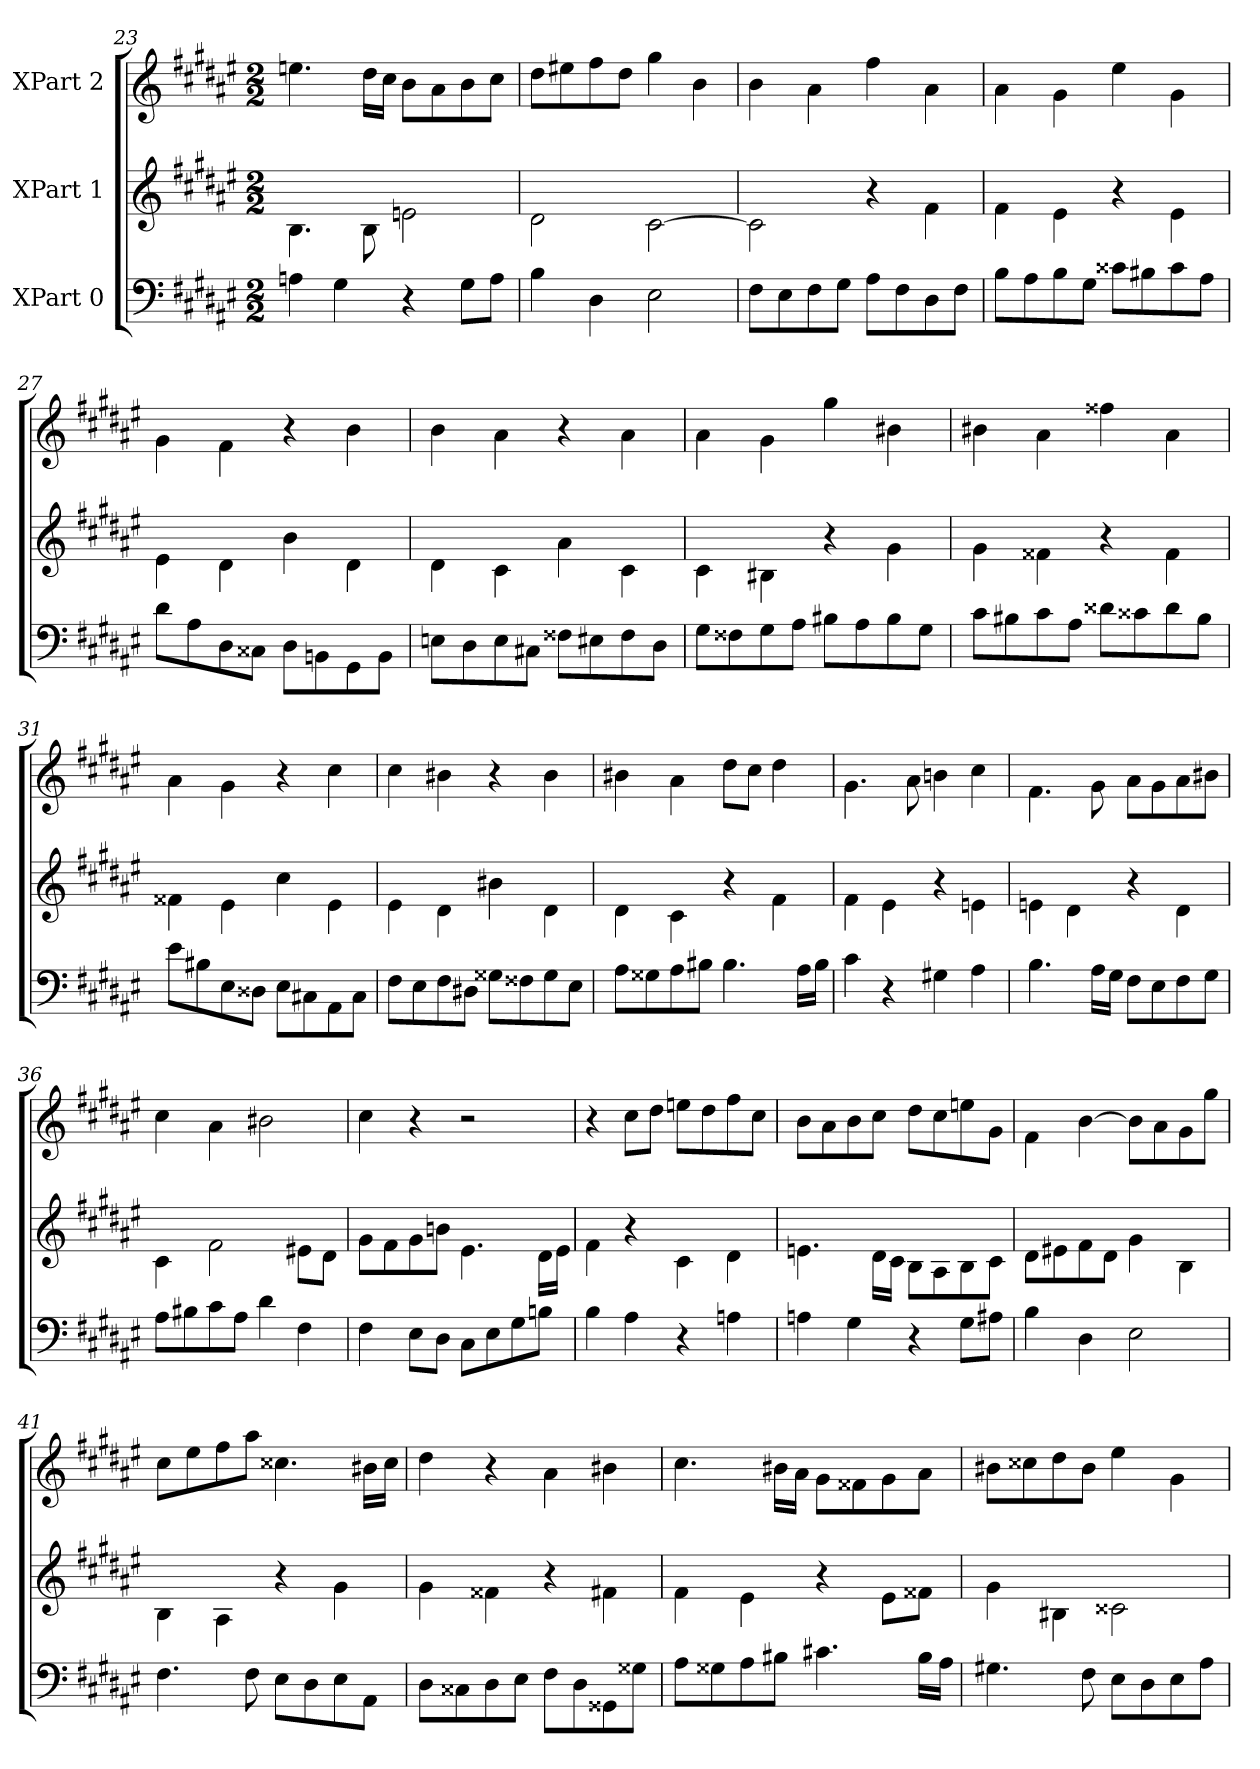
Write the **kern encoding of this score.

**kern	**kern	**kern
*part3	*part2	*part1
*staff3	*staff2	*staff1
*I"XPart 0	*I"XPart 1	*I"XPart 2
*clefF4	*clefG2	*clefG2
*k[f#c#g#d#a#e#]	*k[f#c#g#d#a#e#]	*k[f#c#g#d#a#e#]
*M2/2	*M2/2	*M2/2
=23	=23	=23
4An\	4.B\	4.een\
4G#\	.	.
.	8B\	16dd#\L
.	.	16cc#\J
4r	2en\	8b\L
.	.	8a#\
8G#\L	.	8b\
8A\J	.	8cc#\J
=24	=24	=24
4B\	2d#\	8dd#\L
.	.	8ee#X\
4D#\	.	8ff#\
.	.	8dd#\J
2E#\	[2c#\	4gg#\
.	.	4b\
=25	=25	=25
8F#\L	2c#\]	4b\
8E#\	.	.
8F#\	.	4a#\
8G#\J	.	.
8A#\L	4r	4ff#\
8F#\	.	.
8D#\	4f#\	4a#\
8F#\J	.	.
=26	=26	=26
8B\L	4f#\	4a#\
8A#\	.	.
8B\	4e#\	4g#\
8G#\J	.	.
8c##X\L	4r	4ee#\
8B#X\	.	.
8c##\	4e#\	4g#\
8A#\J	.	.
=27	=27	=27
8d#\L	4e#\	4g#\
8A#\	.	.
8D#\	4d#\	4f#\
8C##X\J	.	.
8D#\L	4b\	4r
8BBn\	.	.
8GG#\	4d#\	4b\
8BB\J	.	.
=28	=28	=28
8En\L	4d#\	4b\
8D#\	.	.
8E\	4c#\	4a#\
8C#X\J	.	.
8F##X\L	4a#\	4r
8E#X\	.	.
8F##\	4c#\	4a#\
8D#\J	.	.
=29	=29	=29
8G#\L	4c#\	4a#\
8F##X\	.	.
8G#\	4B#X\	4g#\
8A#\J	.	.
8B#X\L	4r	4gg#\
8A#\	.	.
8B#\	4g#\	4b#X\
8G#\J	.	.
=30	=30	=30
8c#\L	4g#\	4b#X\
8B#X\	.	.
8c#\	4f##X\	4a#\
8A#\J	.	.
8d##X\L	4r	4ff##X\
8c##X\	.	.
8d##\	4f##\	4a#\
8B#\J	.	.
=31	=31	=31
8e#\L	4f##X\	4a#\
8B#X\	.	.
8E#\	4e#\	4g#\
8D##X\J	.	.
8E#\L	4cc#\	4r
8C#X\	.	.
8AA#\	4e#\	4cc#\
8C#\J	.	.
=32	=32	=32
8F#\L	4e#\	4cc#\
8E#\	.	.
8F#\	4d#\	4b#X\
8D#X\J	.	.
8G##X\L	4b#X\	4r
8F##X\	.	.
8G##\	4d#\	4b#\
8E#\J	.	.
=33	=33	=33
8A#\L	4d#\	4b#X\
8G##X\	.	.
8A#\	4c#\	4a#\
8B#X\J	.	.
4.B#\	4r	8dd#\L
.	.	8cc#\J
.	4f#\	4dd#\
16A#\L	.	.
16B#\J	.	.
=34	=34	=34
4c#\	4f#\	4.g#\
4r	4e#\	.
.	.	8a#\
4G#X\	4r	4bn\
4A#\	4en\	4cc#\
=35	=35	=35
4.B\	4en\	4.f#\
.	4d#\	.
16A#\L	.	8g#\
16G#\J	.	.
8F#\L	4r	8a#\L
8E#\	.	8g#\
8F#\	4d#\	8a#\
8G#\J	.	8b#X\J
=36	=36	=36
8A#\L	4c#\	4cc#\
8B#X\	.	.
8c#\	2f#\	4a#\
8A#\J	.	.
4d#\	.	2b#X\
4F#\	8e#X\L	.
.	8d#\J	.
=37	=37	=37
4F#\	8g#\L	4cc#\
.	8f#\	.
8E#\L	8g#\	4r
8D#\J	8bn\J	.
8C#\L	4.e#\	2r
8E#\	.	.
8G#\	.	.
8Bn\J	16d#\L	.
.	16e#\J	.
=38	=38	=38
4B\	4f#\	4r
4A#\	4r	8cc#\L
.	.	8dd#\J
4r	4c#\	8een\L
.	.	8dd#\
4An\	4d#\	8ff#\
.	.	8cc#\J
=39	=39	=39
4An\	4.en\	8b\L
.	.	8a#\
4G#\	.	8b\
.	16d#\L	8cc#\J
.	16c#\J	.
4r	8B\L	8dd#\L
.	8A#\	8cc#\
8G#\L	8B\	8een\
8A#X\J	8c#\J	8g#\J
=40	=40	=40
4B\	8d#\L	4f#\
.	8e#X\	.
4D#\	8f#\	[4b\
.	8d#\J	.
2E#\	4g#\	8b\L]
.	.	8a#\
.	4B\	8g#\
.	.	8gg#\J
=41	=41	=41
4.F#\	4B\	8cc#\L
.	.	8ee#\
.	4A#\	8ff#\
8F#\	.	8aa#\J
8E#\L	4r	4.cc##X\
8D#\	.	.
8E#\	4g#\	.
8AA#\J	.	16b#X\L
.	.	16cc##\J
=42	=42	=42
8D#\L	4g#\	4dd#\
8C##X\	.	.
8D#\	4f##X\	4r
8E#\J	.	.
8F#\L	4r	4a#\
8D#\	.	.
8GG##X\	4f#X\	4b#X\
8G##\J	.	.
=43	=43	=43
8A#\L	4f#\	4.cc#\
8G##X\	.	.
8A#\	4e#\	.
8B#X\J	.	16b#X\L
.	.	16a#\J
4.c#X\	4r	8g#\L
.	.	8f##X\
.	8e#\L	8g#\
16B#\L	8f##X\J	8a#\J
16A#\J	.	.
=44	=44	=44
4.G#X\	4g#\	8b#X\L
.	.	8cc##X\
.	4B#X\	8dd#\
8F#\	.	8b#\J
8E#\L	2c##X\	4ee#\
8D#\	.	.
8E#\	.	4g#\
8A#\J	.	.
=	=	=
*-	*-	*-
